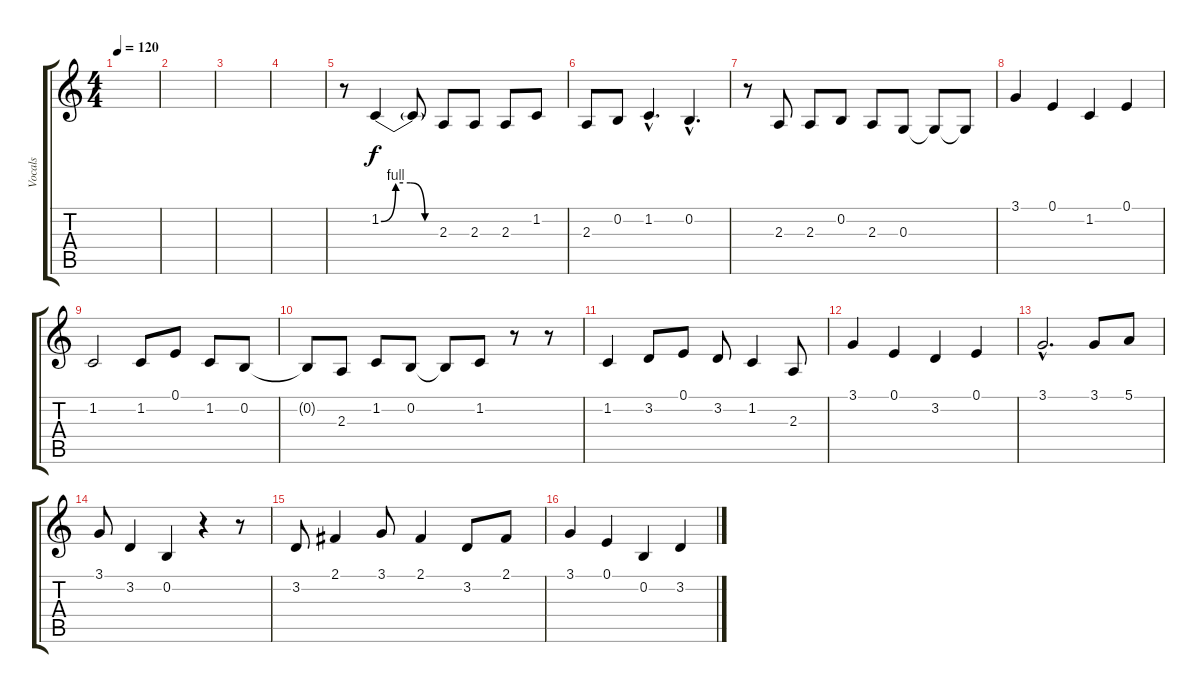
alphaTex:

\track ("Vocals" "Vocals") {instrument lead1square}
\staff {score tabs}
\tuning (E4 B3 G3 D3 A2 E2) {hide}
\ts (4 4)
\tempo 120
\clef g2
\ks c
|
|
|
|
r.8 1.2{be (custom 0 0 15 4 30 4 45 0 60 0)}.4 1.2{t}.8 2.3.8 2.3.8 2.3.8 1.2.8 |
2.3.8 0.2.8 1.2{hac}.4{d} 0.2{hac}.4{d} |
r.8 2.3.8 2.3.8 0.2.8 2.3.8 0.3.8 0.3{t}.8 0.3{t}.8 |
3.1.4 0.1.4 1.2.4 0.1.4 |
1.2.2 1.2.8 0.1.8 1.2.8 0.2.8 |
0.2{t}.8 2.3.8 1.2.8 0.2.8 0.2{t}.8 1.2.8 r.8 r.8 |
1.2.4 3.2.8 0.1.8 3.2.8 1.2.4 2.3.8 |
3.1.4 0.1.4 3.2.4 0.1.4 |
3.1{hac}.2{d} 3.1.8 5.1.8 |
3.1.8 3.2.4 0.2.4 r.4 r.8 |
3.2.8 2.1.4 3.1.8 2.1.4 3.2.8 2.1.8 |
3.1.4 0.1.4 0.2.4 3.2.4
